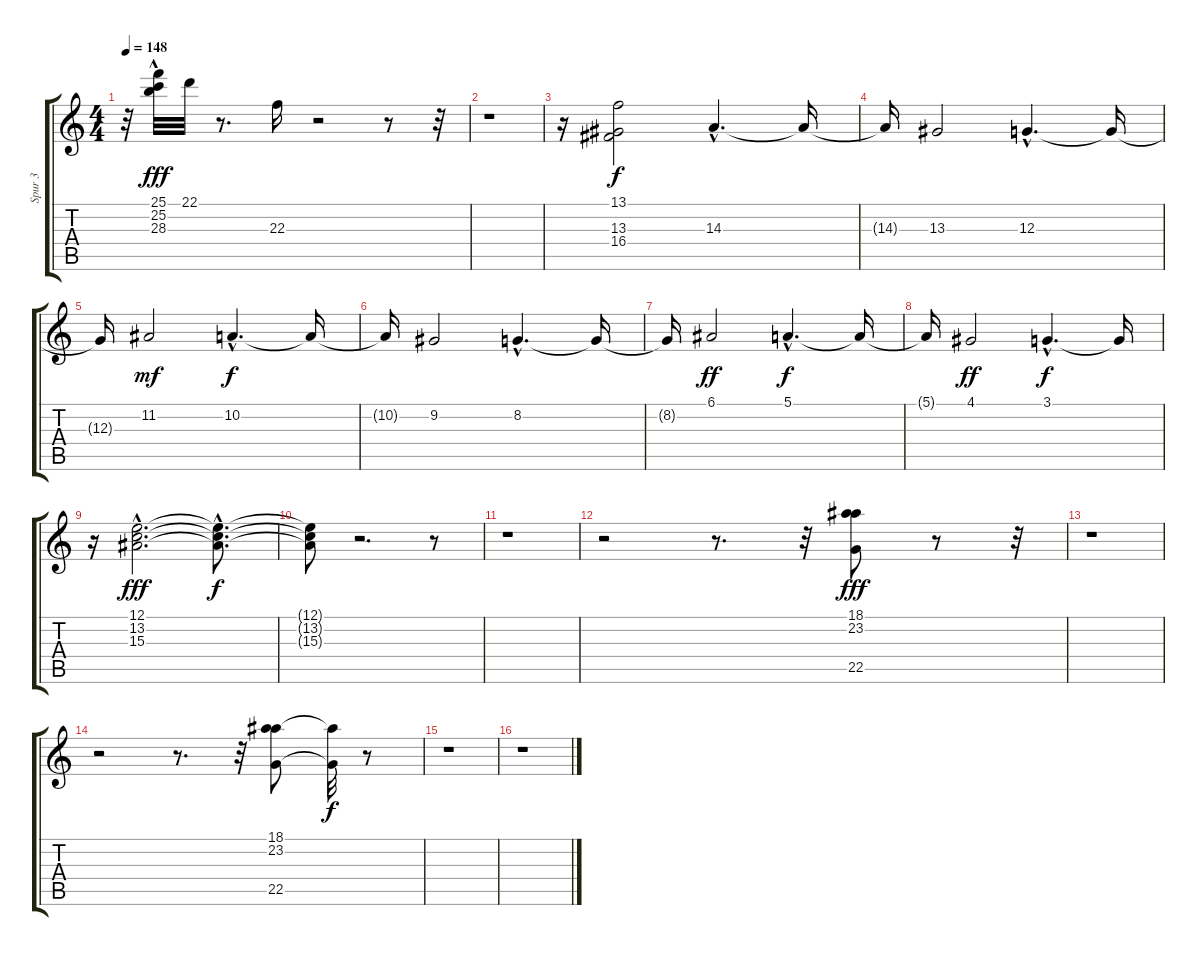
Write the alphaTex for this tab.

\track ("Spur 3" "Spur 3") {instrument rockorgan}
\staff {score tabs}
\tuning (E4 B3 G3 D3 A2 E2) {hide}
\ts (4 4)
\tempo 148
\clef g2
\ks c
r.32{dy mp} (25.1{hac} 25.2{hac} 28.3).32{dy fff} 22.1.32 r.8{d} 22.3.16 r.2 r.8 r.32 |
r.1 |
r.16 (13.1 13.3 16.4).2{dy f} 14.3{hac}.4{d} 14.3{t}.16 |
14.3{t}.16 13.3.2 12.3{hac}.4{d} 12.3{t}.16 |
12.3{t}.16 11.2.2{dy mf} 10.2{hac}.4{d dy f} 10.2{t}.16 |
10.2{t}.16 9.2.2 8.2{hac}.4{d} 8.2{t}.16 |
8.2{t}.16 6.1.2{dy ff} 5.1{hac}.4{d dy f} 5.1{t}.16 |
5.1{t}.16 4.1.2{dy ff} 3.1{hac}.4{d dy f} 3.1{t}.16 |
r.16 (12.1{hac} 13.2{hac} 15.3{hac}).2{d dy fff} (12.1{hac t} 13.2{hac t} 15.3{hac t}).8{d dy f} |
(12.1{t} 13.2{t} 15.3{t}).8 r.2{d} r.8 |
r.1 |
r.2 r.8{d} r.32 (18.1 23.2 22.5).8{dy fff} r.8 r.32 |
r.1 |
r.2 r.8{d} r.32 (18.1 23.2 22.5).8 (23.2{t} 22.5{t}).32{dy f} r.8 |
r.1 |
r.1
